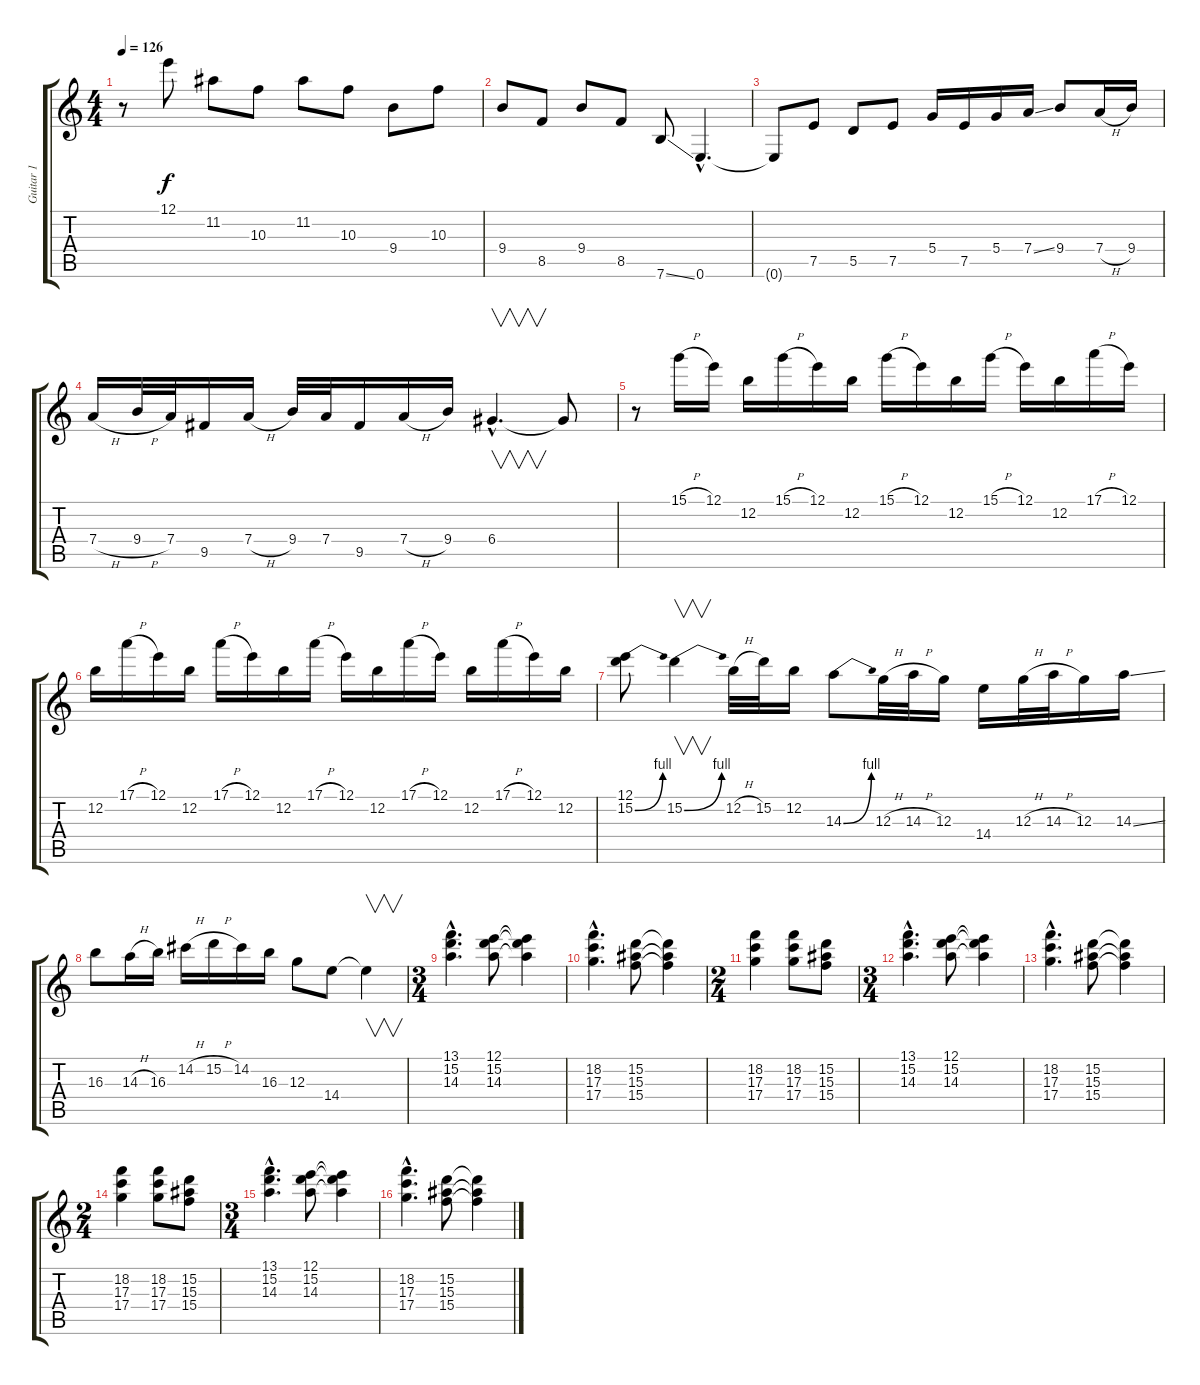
\track ("Guitar 1" "Guitar 1") {instrument overdrivenguitar}
\staff {score tabs}
\tuning (E4 B3 G3 D3 A2 E2) {hide}
\ts (4 4)
\tempo 126
\clef g2
\ks c
r.8{dy f} 12.1.8 11.2.8 10.3.8 11.2.8 10.3.8 9.4.8 10.3.8 |
9.4.8 8.5.8 9.4.8 8.5.8 7.6{ss}.8 0.6{hac}.4{d} |
0.6{t}.8 7.5.8 5.5.8 7.5.8 5.4.16 7.5.16 5.4.16 7.4{ss}.16 9.4.8 7.4{h}.16 9.4.16 |
7.4{h}.16 9.4{h}.32 7.4.32 9.5.16 7.4{h}.16 9.4.32 7.4.32 9.5.16 7.4{h}.16 9.4.16 6.4{hac}.4{v d} 6.4{t}.8 |
r.8 15.1{h}.16 12.1.16 12.2.16 15.1{h}.16 12.1.16 12.2.16 15.1{h}.16 12.1.16 12.2.16 15.1{h}.16 12.1.16 12.2.16 17.1{h}.16 12.1.16 |
12.2.16 17.1{h}.16 12.1.16 12.2.16 17.1{h}.16 12.1.16 12.2.16 17.1{h}.16 12.1.16 12.2.16 17.1{h}.16 12.1.16 12.2.16 17.1{h}.16 12.1.16 12.2.16 |
(12.1 15.2{be (bend 0 0 60 4)}).8 15.2{be (bend 0 0 60 4)}.4{v} 12.2{h}.32 15.2.32 12.2.16 14.3{be (bend 0 0 60 4)}.8 12.3{h}.32 14.3{h}.32 12.3.16 14.4.16 12.3{h}.32 14.3{h}.32 12.3.16 14.3{ss}.16 |
16.3.8 14.3{h}.16 16.3.16 14.2{h}.16 15.2{h}.16 14.2.16 16.3.16 12.3.8 14.4.8 14.4{t}.4{v} |
\ts (3 4)
(13.1{hac} 15.2{hac} 14.3{hac}).4{d} (12.1 15.2 14.3).8 (12.1{t} 15.2{t} 14.3{t}).4 |
(18.2{hac} 17.3{hac} 17.4{hac}).4{d} (15.2 15.3 15.4).8 (15.2{t} 15.3{t} 15.4{t}).4 |
\ts (2 4)
(18.2 17.3 17.4).4 (18.2 17.3 17.4).8 (15.2 15.3 15.4).8 |
\ts (3 4)
(13.1{hac} 15.2{hac} 14.3{hac}).4{d} (12.1 15.2 14.3).8 (12.1{t} 15.2{t} 14.3{t}).4 |
(18.2{hac} 17.3{hac} 17.4{hac}).4{d} (15.2 15.3 15.4).8 (15.2{t} 15.3{t} 15.4{t}).4 |
\ts (2 4)
(18.2 17.3 17.4).4 (18.2 17.3 17.4).8 (15.2 15.3 15.4).8 |
\ts (3 4)
(13.1{hac} 15.2{hac} 14.3{hac}).4{d} (12.1 15.2 14.3).8 (12.1{t} 15.2{t} 14.3{t}).4 |
(18.2{hac} 17.3{hac} 17.4{hac}).4{d} (15.2 15.3 15.4).8 (15.2{t} 15.3{t} 15.4{t}).4
